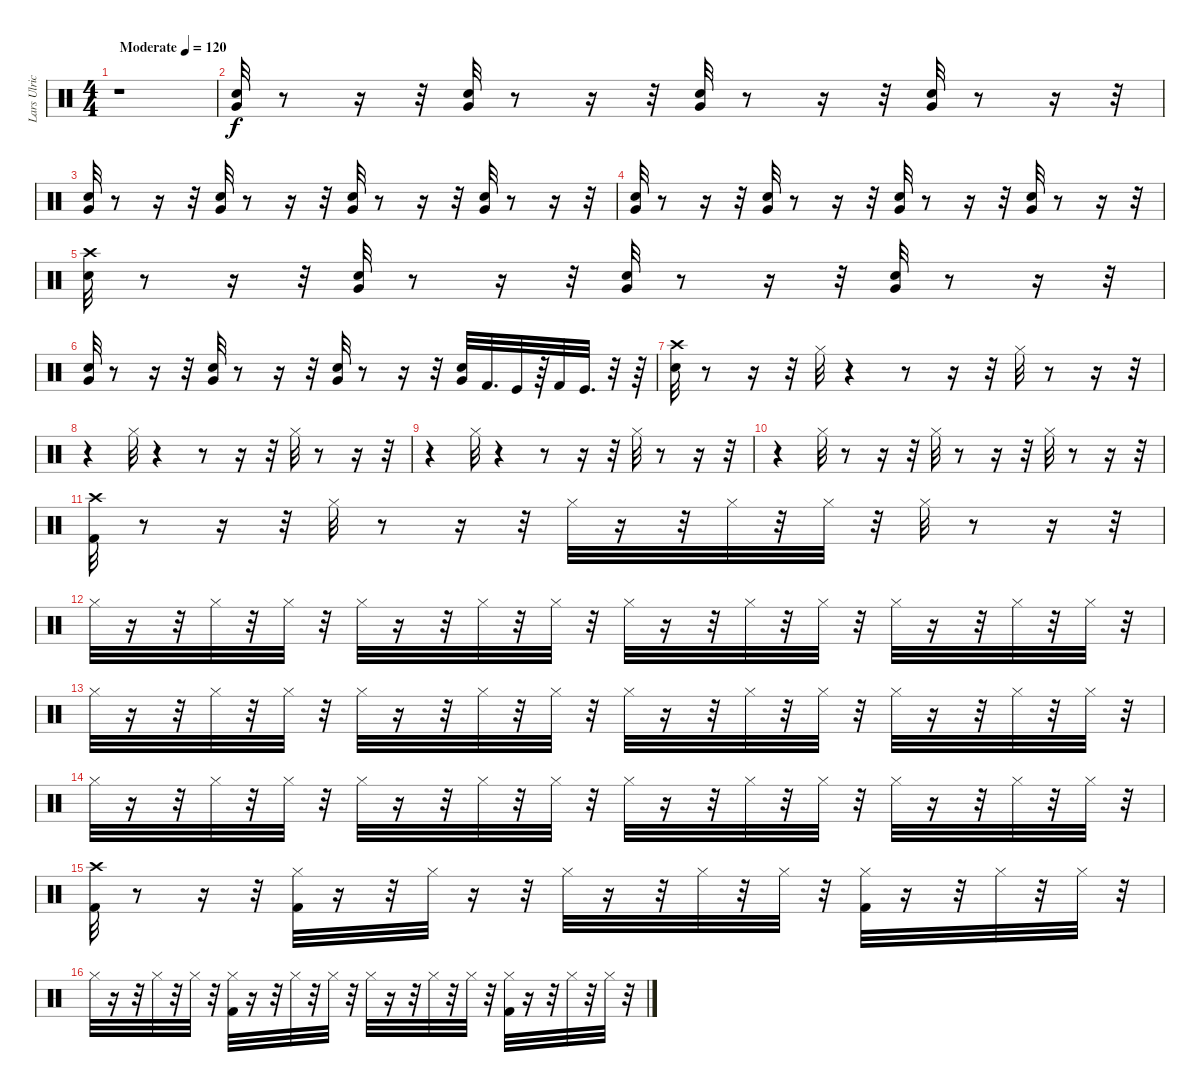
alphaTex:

\track ("Lars Ulrich" "Lars Ulric") {instrument percussion}
\staff {score}
\articulation defaults
\ts (4 4)
\tempo (120 "Moderate")
\tempo 116
\tempo (120 "Moderate")
\clef neutral
\ks c
r.1{dy f} |
("Very Low Tom (hit)" "Snare (hit) 2").32 r.8 r.16 r.32 ("Very Low Tom (hit)" "Snare (hit) 2").32 r.8 r.16 r.32 ("Very Low Tom (hit)" "Snare (hit) 2").32 r.8 r.16 r.32 ("Very Low Tom (hit)" "Snare (hit) 2").32 r.8 r.16 r.32 |
("Very Low Tom (hit)" "Snare (hit) 2").32 r.8 r.16 r.32 ("Very Low Tom (hit)" "Snare (hit) 2").32 r.8 r.16 r.32 ("Very Low Tom (hit)" "Snare (hit) 2").32 r.8 r.16 r.32 ("Very Low Tom (hit)" "Snare (hit) 2").32 r.8 r.16 r.32 |
("Very Low Tom (hit)" "Snare (hit) 2").32 r.8 r.16 r.32 ("Very Low Tom (hit)" "Snare (hit) 2").32 r.8 r.16 r.32 ("Very Low Tom (hit)" "Snare (hit) 2").32 r.8 r.16 r.32 ("Very Low Tom (hit)" "Snare (hit) 2").32 r.8 r.16 r.32 |
("Crash high (hit)" "Snare (hit) 2").32 r.8 r.16 r.32 ("Very Low Tom (hit)" "Snare (hit) 2").32 r.8 r.16 r.32 ("Very Low Tom (hit)" "Snare (hit) 2").32 r.8 r.16 r.32 ("Very Low Tom (hit)" "Snare (hit) 2").32 r.8 r.16 r.32 |
("Snare (hit) 2" "Very Low Tom (hit)").32 r.8 r.16 r.32 ("Very Low Tom (hit)" "Snare (hit) 2").32 r.8 r.16 r.32 ("Snare (hit) 2" "Very Low Tom (hit)").32 r.8 r.16 r.32 ("Very Low Tom (hit)" "Snare (hit) 2").32 "Kick (hit) 2".32{d} "Kick (hit)".32 r.64 "Kick (hit) 2".32 "Kick (hit)".32{d} r.32 r.64 |
("Crash high (hit)" "Snare (hit) 2").32 r.8 r.16 r.32 "Hi-Hat (closed)".32 r.4 r.8 r.16 r.32 "Hi-Hat (closed)".32 r.8 r.16 r.32 |
r.4 "Hi-Hat (closed)".32 r.4 r.8 r.16 r.32 "Hi-Hat (closed)".32 r.8 r.16 r.32 |
r.4 "Hi-Hat (closed)".32 r.4 r.8 r.16 r.32 "Hi-Hat (closed)".32 r.8 r.16 r.32 |
r.4 "Hi-Hat (closed)".32 r.8 r.16 r.32 "Hi-Hat (closed)".32 r.8 r.16 r.32 "Hi-Hat (closed)".32 r.8 r.16 r.32 |
("Crash high (hit)" "Kick (hit) 2").32 r.8 r.16 r.32 "Hi-Hat (closed)".32 r.8 r.16 r.32 "Hi-Hat (closed)".32 r.16 r.32 "Hi-Hat (closed)".32 r.32 "Hi-Hat (closed)".32 r.32 "Hi-Hat (closed)".32 r.8 r.16 r.32 |
"Hi-Hat (closed)".32 r.16 r.32 "Hi-Hat (closed)".32 r.32 "Hi-Hat (closed)".32 r.32 "Hi-Hat (closed)".32 r.16 r.32 "Hi-Hat (closed)".32 r.32 "Hi-Hat (closed)".32 r.32 "Hi-Hat (closed)".32 r.16 r.32 "Hi-Hat (closed)".32 r.32 "Hi-Hat (closed)".32 r.32 "Hi-Hat (closed)".32 r.16 r.32 "Hi-Hat (closed)".32 r.32 "Hi-Hat (closed)".32 r.32 |
"Hi-Hat (closed)".32 r.16 r.32 "Hi-Hat (closed)".32 r.32 "Hi-Hat (closed)".32 r.32 "Hi-Hat (closed)".32 r.16 r.32 "Hi-Hat (closed)".32 r.32 "Hi-Hat (closed)".32 r.32 "Hi-Hat (closed)".32 r.16 r.32 "Hi-Hat (closed)".32 r.32 "Hi-Hat (closed)".32 r.32 "Hi-Hat (closed)".32 r.16 r.32 "Hi-Hat (closed)".32 r.32 "Hi-Hat (closed)".32 r.32 |
"Hi-Hat (closed)".32 r.16 r.32 "Hi-Hat (closed)".32 r.32 "Hi-Hat (closed)".32 r.32 "Hi-Hat (closed)".32 r.16 r.32 "Hi-Hat (closed)".32 r.32 "Hi-Hat (closed)".32 r.32 "Hi-Hat (closed)".32 r.16 r.32 "Hi-Hat (closed)".32 r.32 "Hi-Hat (closed)".32 r.32 "Hi-Hat (closed)".32 r.16 r.32 "Hi-Hat (closed)".32 r.32 "Hi-Hat (closed)".32 r.32 |
("Kick (hit) 2" "Crash high (hit)").32 r.8 r.16 r.32 ("Hi-Hat (closed)" "Kick (hit) 2").32 r.16 r.32 "Hi-Hat (closed)".32 r.16 r.32 "Hi-Hat (closed)".32 r.16 r.32 "Hi-Hat (closed)".32 r.32 "Hi-Hat (closed)".32 r.32 ("Hi-Hat (closed)" "Kick (hit) 2").32 r.16 r.32 "Hi-Hat (closed)".32 r.32 "Hi-Hat (closed)".32 r.32 |
"Hi-Hat (closed)".32 r.16 r.32 "Hi-Hat (closed)".32 r.32 "Hi-Hat (closed)".32 r.32 ("Kick (hit) 2" "Hi-Hat (closed)").32 r.16 r.32 "Hi-Hat (closed)".32 r.32 "Hi-Hat (closed)".32 r.32 "Hi-Hat (closed)".32 r.16 r.32 "Hi-Hat (closed)".32 r.32 "Hi-Hat (closed)".32 r.32 ("Kick (hit) 2" "Hi-Hat (closed)").32 r.16 r.32 "Hi-Hat (closed)".32 r.32 "Hi-Hat (closed)".32 r.32
